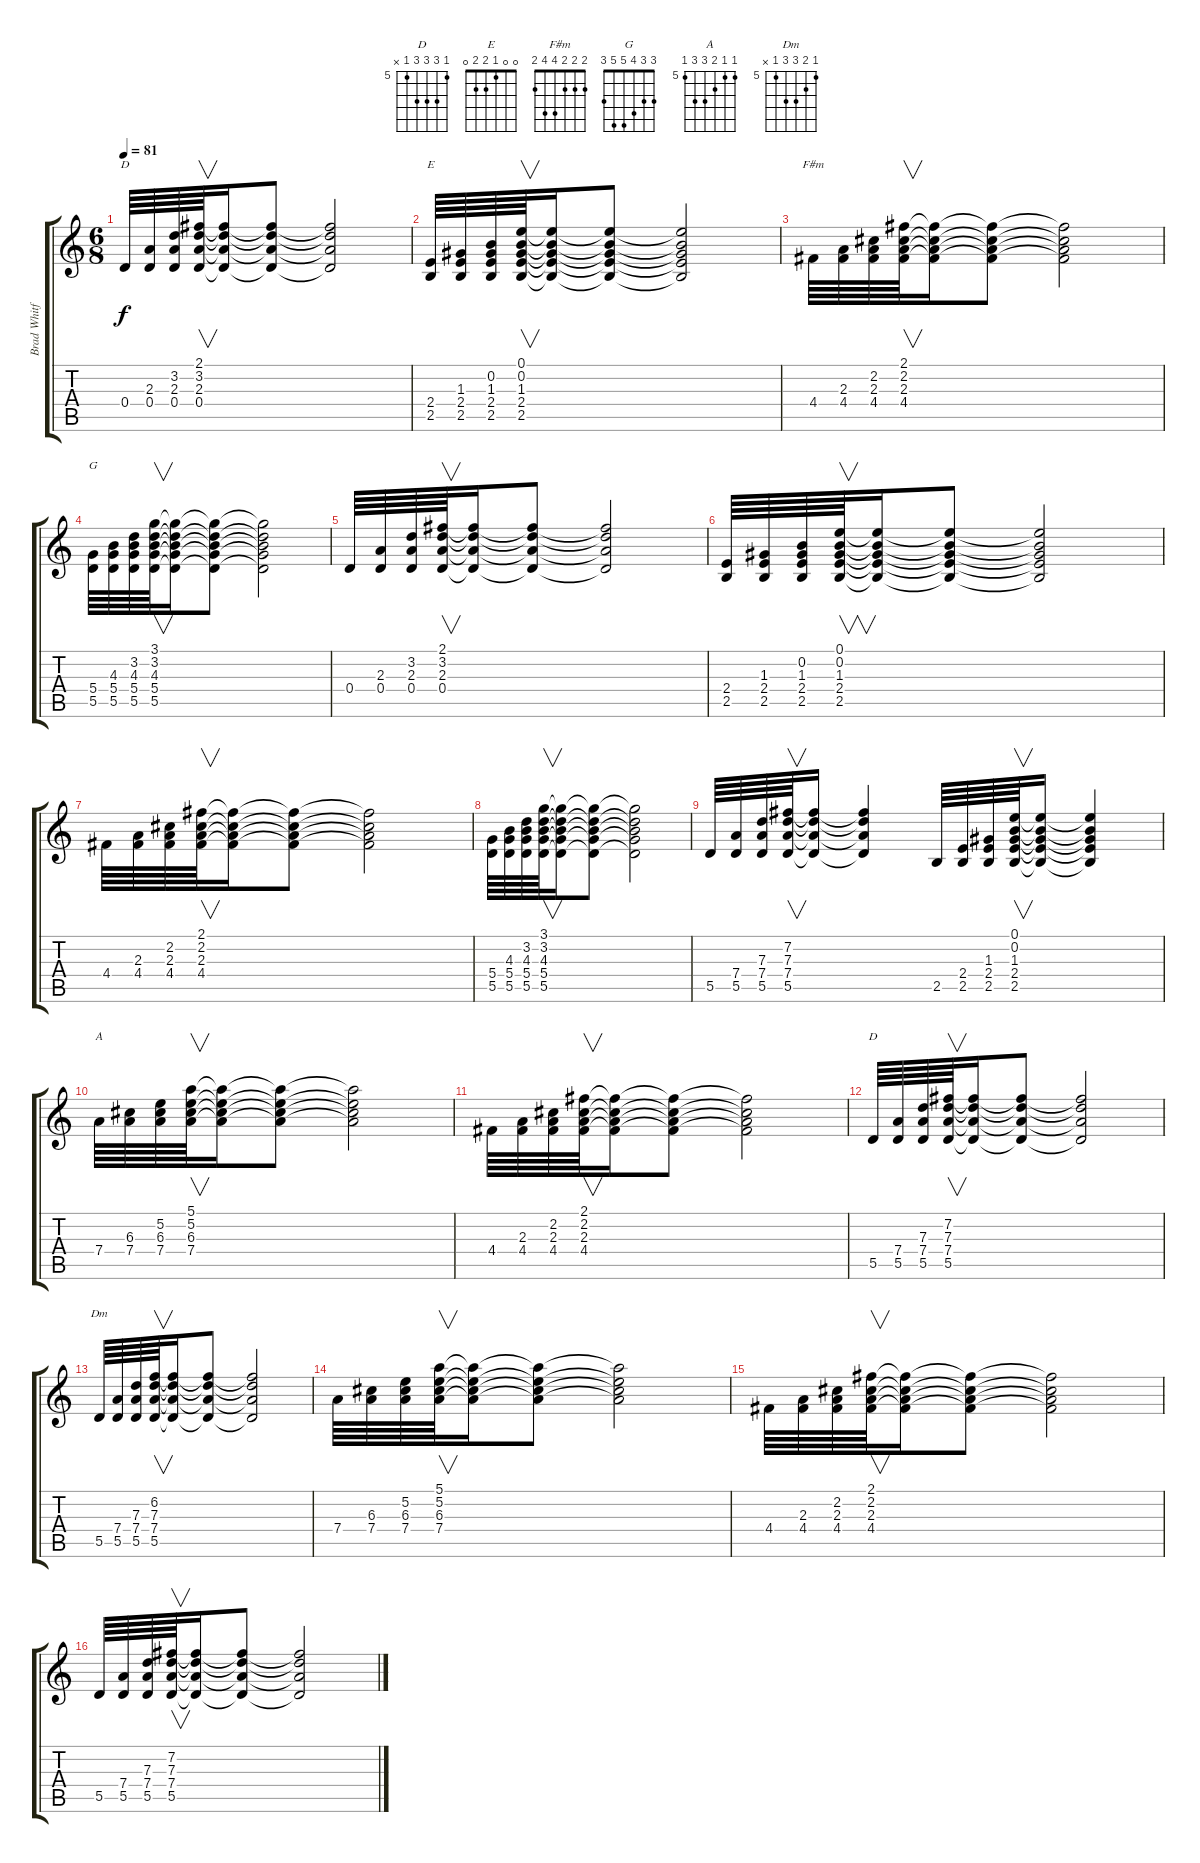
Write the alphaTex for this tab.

\track ("Brad Whitford" "Brad Whitf") {instrument electricguitarclean}
\staff {score tabs}
\tuning (E4 B3 G3 D3 A2 E2) {hide}
\chord ("D" 2 3 2 0 x x)
\chord ("E" 0 0 1 2 2 0)
\chord ("F#m" 2 2 2 4 4 2)
\chord ("G" 3 3 4 5 5 3)
\chord ("A" 5 5 6 7 7 5) {firstfret 5}
\chord ("D" 5 7 7 7 5 x) {firstfret 5}
\chord ("Dm" 5 6 7 7 5 x) {firstfret 5}
\ts (6 8)
\tempo 81
\clef g2
\ks c
0.4.64{ch "D" dy f} (2.3 0.4).64 (3.2 2.3 0.4).64 (2.1 3.2 2.3 0.4).64{v} (2.1{t} 3.2{t} 2.3{t} 0.4{t}).16 (2.1{t} 3.2{t} 2.3{t} 0.4{t}).8 (2.1{t} 3.2{t} 2.3{t} 0.4{t}).2 |
(2.4 2.5).64{ch "E"} (1.3 2.4 2.5).64 (0.2 1.3 2.4 2.5).64 (0.1 0.2 1.3 2.4 2.5).64{v} (0.1{t} 0.2{t} 1.3{t} 2.4{t} 2.5{t}).16 (0.1{t} 0.2{t} 1.3{t} 2.4{t} 2.5{t}).8 (0.1{t} 0.2{t} 1.3{t} 2.4{t} 2.5{t}).2 |
4.4.64{ch "F#m"} (2.3 4.4).64 (2.2 2.3 4.4).64 (2.1 2.2 2.3 4.4).64{v} (2.1{t} 2.2{t} 2.3{t} 4.4{t}).16 (2.1{t} 2.2{t} 2.3{t} 4.4{t}).8 (2.1{t} 2.2{t} 2.3{t} 4.4{t}).2 |
(5.4 5.5).64{ch "G"} (4.3 5.4 5.5).64 (3.2 4.3 5.4 5.5).64 (3.1 3.2 4.3 5.4 5.5).64{v} (3.1{t} 3.2{t} 4.3{t} 5.4{t} 5.5{t}).16 (3.1{t} 3.2{t} 4.3{t} 5.4{t} 5.5{t}).8 (3.1{t} 3.2{t} 4.3{t} 5.4{t} 5.5{t}).2 |
0.4.64 (2.3 0.4).64 (3.2 2.3 0.4).64 (2.1 3.2 2.3 0.4).64{v} (2.1{t} 3.2{t} 2.3{t} 0.4{t}).16 (2.1{t} 3.2{t} 2.3{t} 0.4{t}).8 (2.1{t} 3.2{t} 2.3{t} 0.4{t}).2 |
(2.4 2.5).64 (1.3 2.4 2.5).64 (0.2 1.3 2.4 2.5).64 (0.1 0.2 1.3 2.4 2.5).64{v} (0.1{t} 0.2{t} 1.3{t} 2.4{t} 2.5{t}).16 (0.1{t} 0.2{t} 1.3{t} 2.4{t} 2.5{t}).8 (0.1{t} 0.2{t} 1.3{t} 2.4{t} 2.5{t}).2 |
4.4.64 (2.3 4.4).64 (2.2 2.3 4.4).64 (2.1 2.2 2.3 4.4).64{v} (2.1{t} 2.2{t} 2.3{t} 4.4{t}).16 (2.1{t} 2.2{t} 2.3{t} 4.4{t}).8 (2.1{t} 2.2{t} 2.3{t} 4.4{t}).2 |
(5.4 5.5).64 (4.3 5.4 5.5).64 (3.2 4.3 5.4 5.5).64 (3.1 3.2 4.3 5.4 5.5).64{v} (3.1{t} 3.2{t} 4.3{t} 5.4{t} 5.5{t}).16 (3.1{t} 3.2{t} 4.3{t} 5.4{t} 5.5{t}).8 (3.1{t} 3.2{t} 4.3{t} 5.4{t} 5.5{t}).2 |
5.5.64 (7.4 5.5).64 (7.3 7.4 5.5).64 (7.2 7.3 7.4 5.5).64{v} (7.2{t} 7.3{t} 7.4{t} 5.5{t}).16 (7.2{t} 7.3{t} 7.4{t} 5.5{t}).4 2.5.64 (2.4 2.5).64 (1.3 2.4 2.5).64 (0.1 0.2 1.3 2.4 2.5).64{v} (0.1{t} 0.2{t} 1.3{t} 2.4{t} 2.5{t}).16 (0.1{t} 0.2{t} 1.3{t} 2.4{t} 2.5{t}).4 |
7.4.64{ch "A"} (6.3 7.4).64 (5.2 6.3 7.4).64 (5.1 5.2 6.3 7.4).64{v} (5.1{t} 5.2{t} 6.3{t} 7.4{t}).16 (5.1{t} 5.2{t} 6.3{t} 7.4{t}).8 (5.1{t} 5.2{t} 6.3{t} 7.4{t}).2 |
4.4.64 (2.3 4.4).64 (2.2 2.3 4.4).64 (2.1 2.2 2.3 4.4).64{v} (2.1{t} 2.2{t} 2.3{t} 4.4{t}).16 (2.1{t} 2.2{t} 2.3{t} 4.4{t}).8 (2.1{t} 2.2{t} 2.3{t} 4.4{t}).2 |
5.5.64{ch "D"} (7.4 5.5).64 (7.3 7.4 5.5).64 (7.2 7.3 7.4 5.5).64{v} (7.2{t} 7.3{t} 7.4{t} 5.5{t}).16 (7.2{t} 7.3{t} 7.4{t} 5.5{t}).8 (7.2{t} 7.3{t} 7.4{t} 5.5{t}).2 |
5.5.64{ch "Dm"} (7.4 5.5).64 (7.3 7.4 5.5).64 (6.2 7.3 7.4 5.5).64{v} (6.2{t} 7.3{t} 7.4{t} 5.5{t}).16 (6.2{t} 7.3{t} 7.4{t} 5.5{t}).8 (6.2{t} 7.3{t} 7.4{t} 5.5{t}).2 |
7.4.64 (6.3 7.4).64 (5.2 6.3 7.4).64 (5.1 5.2 6.3 7.4).64{v} (5.1{t} 5.2{t} 6.3{t} 7.4{t}).16 (5.1{t} 5.2{t} 6.3{t} 7.4{t}).8 (5.1{t} 5.2{t} 6.3{t} 7.4{t}).2 |
4.4.64 (2.3 4.4).64 (2.2 2.3 4.4).64 (2.1 2.2 2.3 4.4).64{v} (2.1{t} 2.2{t} 2.3{t} 4.4{t}).16 (2.1{t} 2.2{t} 2.3{t} 4.4{t}).8 (2.1{t} 2.2{t} 2.3{t} 4.4{t}).2 |
5.5.64 (7.4 5.5).64 (7.3 7.4 5.5).64 (7.2 7.3 7.4 5.5).64{v} (7.2{t} 7.3{t} 7.4{t} 5.5{t}).16 (7.2{t} 7.3{t} 7.4{t} 5.5{t}).8 (7.2{t} 7.3{t} 7.4{t} 5.5{t}).2
